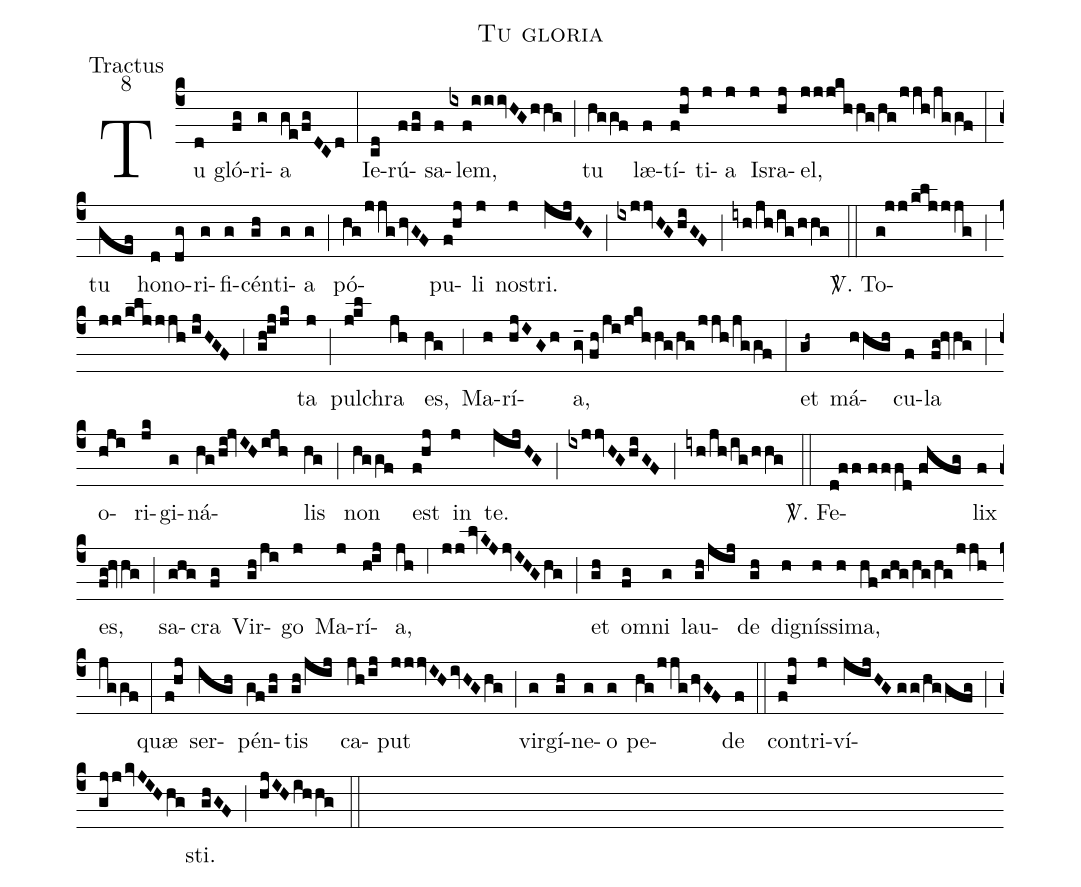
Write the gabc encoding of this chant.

name:Tu gloria;
office-part:Tractus;
mode:8;
%%
(c4) Tu(d) gló(fg)ri(g)a(ge/fgDCd) (:)
Ie(cd)rú(ffg)sa(f)lem,(ixf!iiivHG/hhg) (;) tu(hggf) læ(f)tí(f!hj)ti(j)a(j) Is(j)ra(hj)el,(jjjkhhg/hg/jjh/jggf) (:)
tu(gef) ho(d)no(dg)ri(g)fi(g)cén(gh)ti(g)a(g) (;) pó(hg/jjg/hvGF)pu(f!hj)li(j) no(j)stri.(jijHG) (;) (ixjjvHG/hiGF) (;) (iyh/jh/ig/hhg) (::)

<sp>V/</sp>. To(g!jj/kljjjg)(;)(jj/kljjjh//ijHGF,3gh!ijjk)ta(j) (;) pul(j!kl)chra(jh) es,(hg) (,3) Ma(h)rí(hjIGh)a,(gv_//fh/ji/jkhhg/hg/jjh/jggf) (:)
et(gh~) má(hhgh)cu(f)la(fg!hvhg) (;) o(hji)ri(jk)gi(g)ná(hg/hi!jvIH/ijh)lis(hg) (;) non(hggf) est(f!hj) in(j) te.(jijHG) (;) (ixjjvHG/hiGF) (;) (iyh/jh/ig/hhg) (::)

<sp>V/</sp>. Fe(d!ff//fffd//fhfg)lix(f) es,(fg!hvhg) (;) sa(ghg)cra(fg) Vir(gh/ji)go(j) Ma(j)rí(h!ij)a,(jh) (,6) (jj/lvKJ/jvIHG/hg) (;) et(gh) om(fg)ni(g) lau(gh/jij)de(gh) di(h)gnís(h)si(h)ma,(hf/ghg/hg/hg/jjh/jggf) (:)
quæ(f!hj) ser(igh)pén(gf/gh)tis(gh/jij) ca(jh/ij)put(jjjvIH/ivHG/hg) (;) vir(g)gí(gh)ne(g)o(g) pe(hg/jjg/hvGF)de(f) (::)
con(f!hj)tri(j)ví(jijHG//gg/hggfg)(;)(gjj/kvJIH/hg)sti.(ghGF) (;) (hjIH/ihhg) (::)
